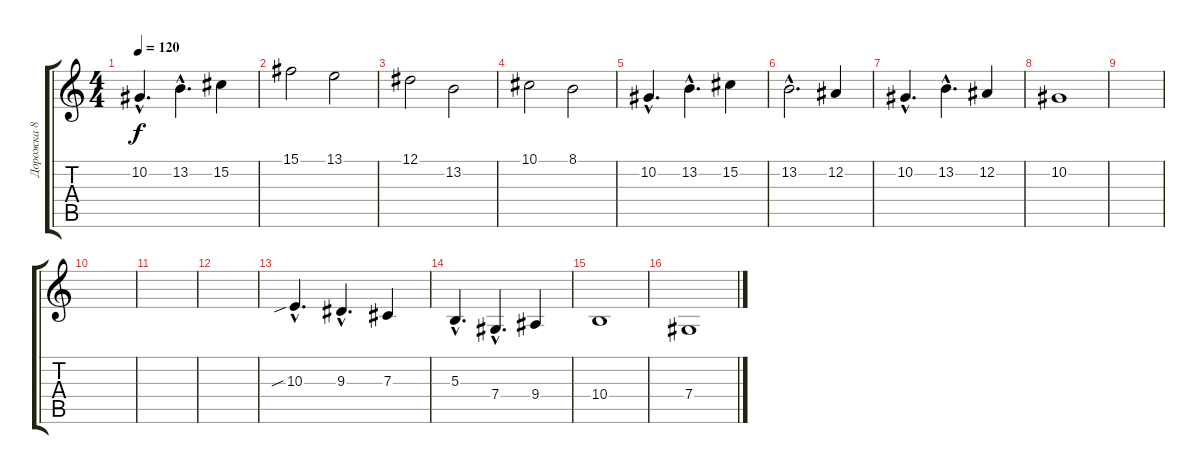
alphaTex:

\track ("Дорожка 8" "Дорожка 8") {instrument violin}
\staff {score tabs}
\tuning (Eb4 Bb3 Gb3 Db3 Ab2 Eb2) {hide}
\ts (4 4)
\tempo 120
\clef g2
\ks c
10.2{hac}.4{d dy f} 13.2{hac}.4{d} 15.2.4 |
15.1.2 13.1.2 |
12.1.2 13.2.2 |
10.1.2 8.1.2 |
10.2{hac}.4{d} 13.2{hac}.4{d} 15.2.4 |
13.2{hac}.2{d} 12.2.4 |
10.2{hac}.4{d} 13.2{hac}.4{d} 12.2.4 |
10.2.1 |
|
|
|
|
10.3{sib hac}.4{d} 9.3{hac}.4{d} 7.3.4 |
5.3{hac}.4{d} 7.4{hac}.4{d} 9.4.4 |
10.4.1 |
7.4.1
